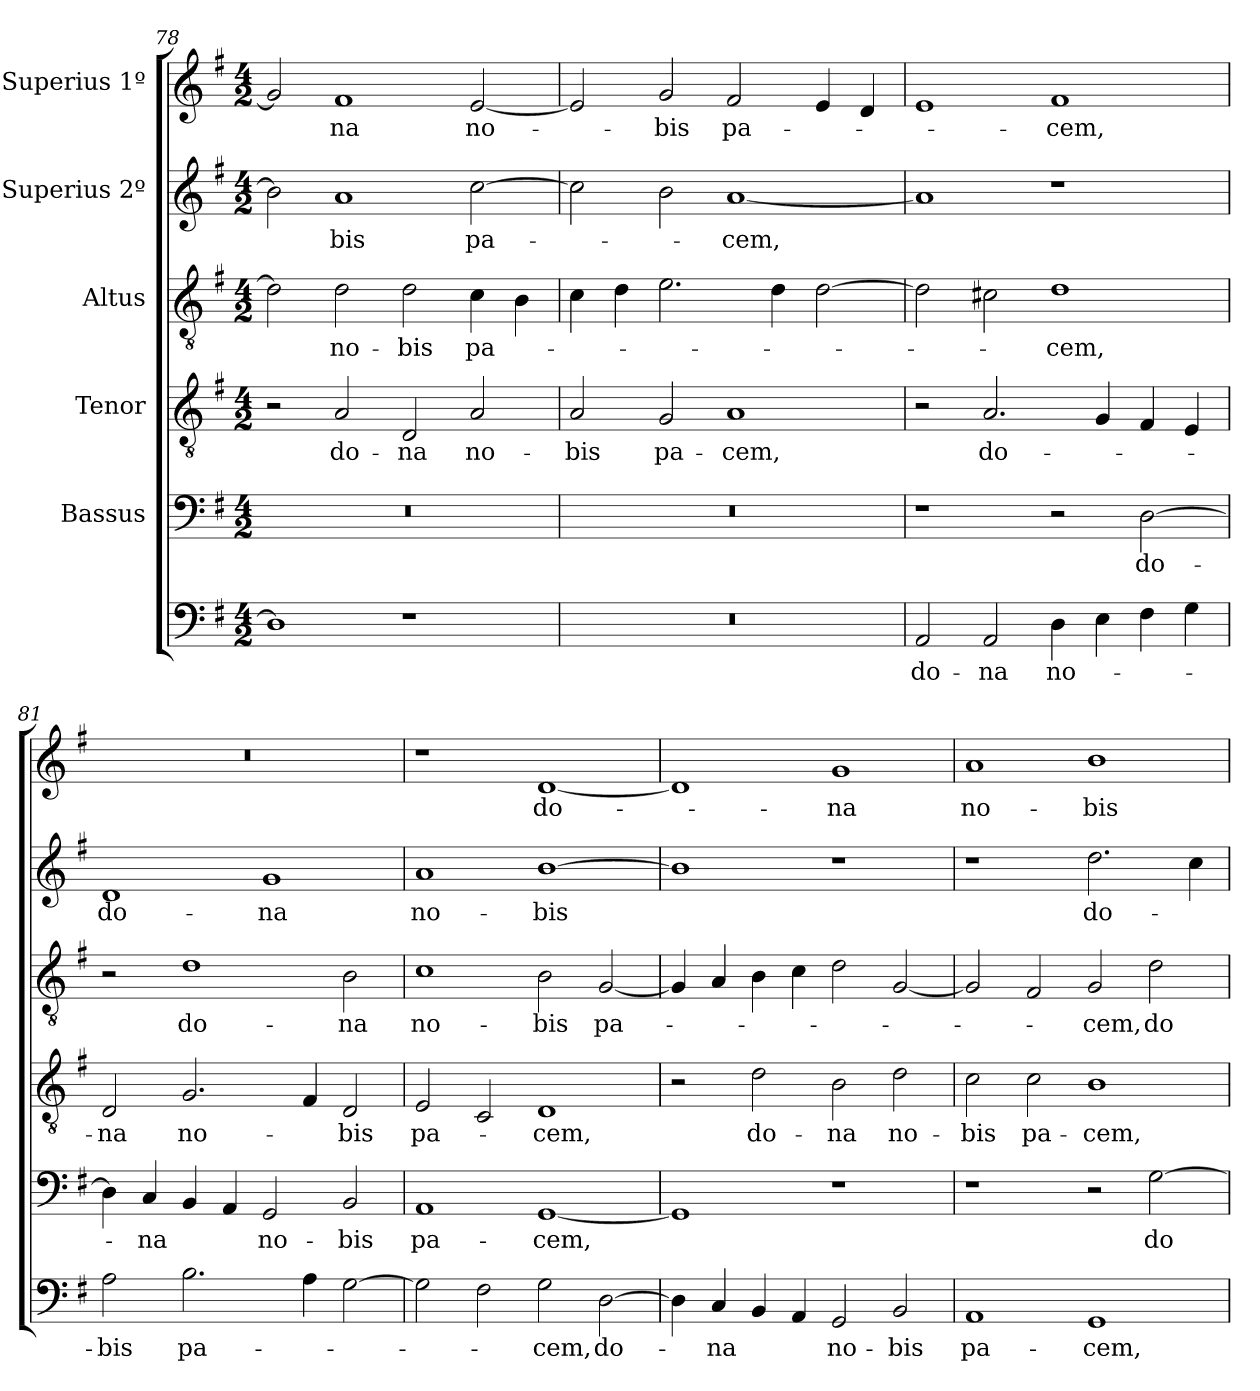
**kern	**text	**kern	**text	**kern	**text	**kern	**text	**kern	**text	**kern	**text
*part6	*part6	*part5	*part5	*part4	*part4	*part3	*part3	*part2	*part2	*part1	*part1
*staff6	*staff6	*staff5	*staff5	*staff4	*staff4	*staff3	*staff3	*staff2	*staff2	*staff1	*staff1
*	*	*I"Bassus	*	*I"Tenor	*	*I"Altus	*	*I"Superius 2º	*	*I"Superius 1º	*
*clefF4	*	*clefF4	*	*clefGv2	*	*clefGv2	*	*clefG2	*	*clefG2	*
*k[f#]	*	*k[f#]	*	*k[f#]	*	*k[f#]	*	*k[f#]	*	*k[f#]	*
*M4/2	*	*M4/2	*	*M4/2	*	*M4/2	*	*M4/2	*	*M4/2	*
=78	=78	=78	=78	=78	=78	=78	=78	=78	=78	=78	=78
1D\]	.	0r	.	2r	.	2d\]	.	2b\]	.	2g/]	.
.	.	.	.	2A/	do-	2d\	no-	1a/	-bis	1f#/	-na
1r	.	.	.	2D/	-na	2d\	-bis	.	.	.	.
.	.	.	.	2A/	no-	4c\	pa-	[2cc\	pa-	[2e/	no-
.	.	.	.	.	.	4B\	.	.	.	.	.
=79	=79	=79	=79	=79	=79	=79	=79	=79	=79	=79	=79
0r	.	0r	.	2A/	-bis	4c\	.	2cc\]	.	2e/]	.
.	.	.	.	.	.	4d\	.	.	.	.	.
.	.	.	.	2G/	pa-	2.e\	.	2b\	.	2g/	-bis
.	.	.	.	1A/	-cem,	.	.	[1a/	-cem,	2f#/	pa-
.	.	.	.	.	.	4d\	.	.	.	.	.
.	.	.	.	.	.	[2d\	.	.	.	4e/	.
.	.	.	.	.	.	.	.	.	.	4d/	.
=80	=80	=80	=80	=80	=80	=80	=80	=80	=80	=80	=80
2AA/	do-	1r	.	2r	.	2d\]	.	1a/]	.	1e/	.
2AA/	-na	.	.	2.A/	do-	2c#X\	.	.	.	.	.
4D\	no-	2r	.	.	.	1d\	-cem,	1r	.	1f#/	-cem,
4E\	.	.	.	4G/	.	.	.	.	.	.	.
4F#\	.	[2D\	do-	4F#/	.	.	.	.	.	.	.
4G\	.	.	.	4E/	.	.	.	.	.	.	.
=81	=81	=81	=81	=81	=81	=81	=81	=81	=81	=81	=81
2A\	-bis	4D\]	.	2D/	-na	2r	.	1d/	do-	0r	.
.	.	4C/	-na	.	.	.	.	.	.	.	.
2.B\	pa-	4BB/	.	2.G/	no-	1d\	do-	.	.	.	.
.	.	4AA/	.	.	.	.	.	.	.	.	.
.	.	2GG/	no-	.	.	.	.	1g/	-na	.	.
4A\	.	.	.	4F#/	.	.	.	.	.	.	.
[2G\	.	2BB/	-bis	2D/	-bis	2B\	-na	.	.	.	.
=82	=82	=82	=82	=82	=82	=82	=82	=82	=82	=82	=82
2G\]	.	1AA/	pa-	2E/	pa-	1c\	no-	1a/	no-	1r	.
2F#\	.	.	.	2C/	.	.	.	.	.	.	.
2G\	-cem,	[1GG/	-cem,	1D/	-cem,	2B\	-bis	[1b\	-bis	[1d/	do-
[2D\	do-	.	.	.	.	[2G/	pa-	.	.	.	.
=83	=83	=83	=83	=83	=83	=83	=83	=83	=83	=83	=83
4D\]	.	1GG/]	.	2r	.	4G/]	.	1b\]	.	1d/]	.
4C/	-na	.	.	.	.	4A/	.	.	.	.	.
4BB/	.	.	.	2d\	do-	4B\	.	.	.	.	.
4AA/	.	.	.	.	.	4c\	.	.	.	.	.
2GG/	no-	1r	.	2B\	-na	2d\	.	1r	.	1g/	-na
2BB/	-bis	.	.	2d\	no-	[2G/	.	.	.	.	.
=84	=84	=84	=84	=84	=84	=84	=84	=84	=84	=84	=84
1AA/	pa-	1r	.	2c\	-bis	2G/]	.	1r	.	1a/	no-
.	.	.	.	2c\	pa-	2F#/	.	.	.	.	.
1GG/	-cem,	2r	.	1B\	-cem,	2G/	-cem,	2.dd\	do-	1b\	-bis
.	.	[2G\	do-	.	.	2d\	do-	.	.	.	.
.	.	.	.	.	.	.	.	4cc\	.	.	.
=	=	=	=	=	=	=	=	=	=	=	=
*-	*-	*-	*-	*-	*-	*-	*-	*-	*-	*-	*-
